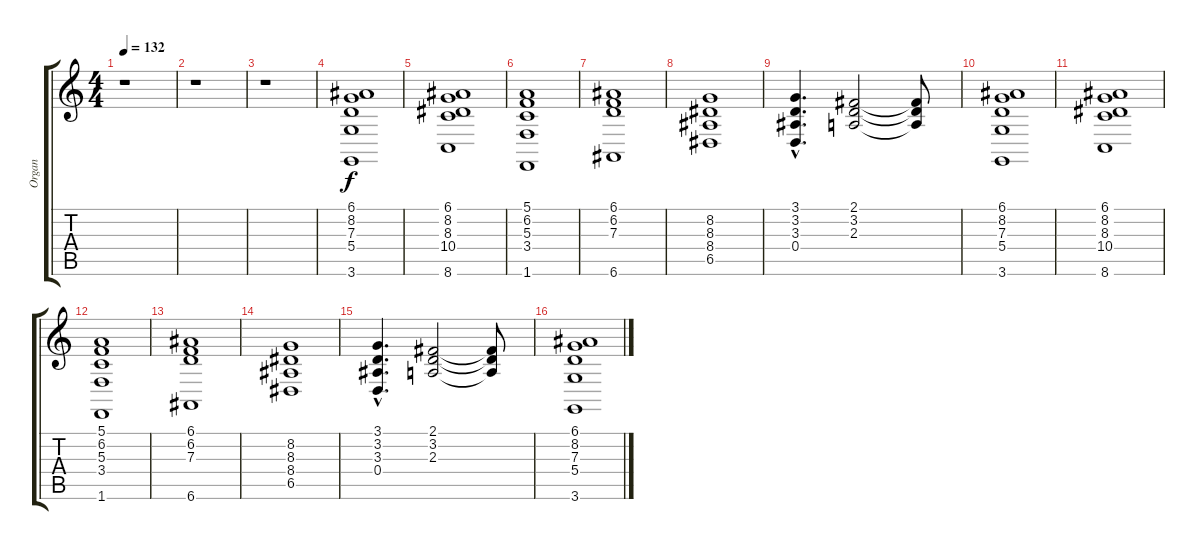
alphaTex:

\track ("Organ" "Organ") {instrument drawbarorgan}
\staff {score tabs}
\tuning (E4 B3 G3 D3 A2 E2) {hide}
\ts (4 4)
\tempo 132
\clef g2
\ks c
r.1{dy f} |
r.1 |
r.1 |
(6.1 8.2 7.3 5.4 3.6).1 |
(6.1 8.2 8.3 10.4 8.6).1 |
(5.1 6.2 5.3 3.4 1.6).1 |
(6.1 6.2 7.3 6.6).1 |
(8.2 8.3 8.4 6.5).1 |
(3.1{hac} 3.2{hac} 3.3{hac} 0.4).4{d} (2.1 3.2 2.3).2 (2.1{t} 3.2{t} 2.3{t}).8 |
(6.1 8.2 7.3 5.4 3.6).1 |
(6.1 8.2 8.3 10.4 8.6).1 |
(5.1 6.2 5.3 3.4 1.6).1 |
(6.1 6.2 7.3 6.6).1 |
(8.2 8.3 8.4 6.5).1 |
(3.1{hac} 3.2{hac} 3.3{hac} 0.4).4{d} (2.1 3.2 2.3).2 (2.1{t} 3.2{t} 2.3{t}).8 |
(6.1 8.2 7.3 5.4 3.6).1
